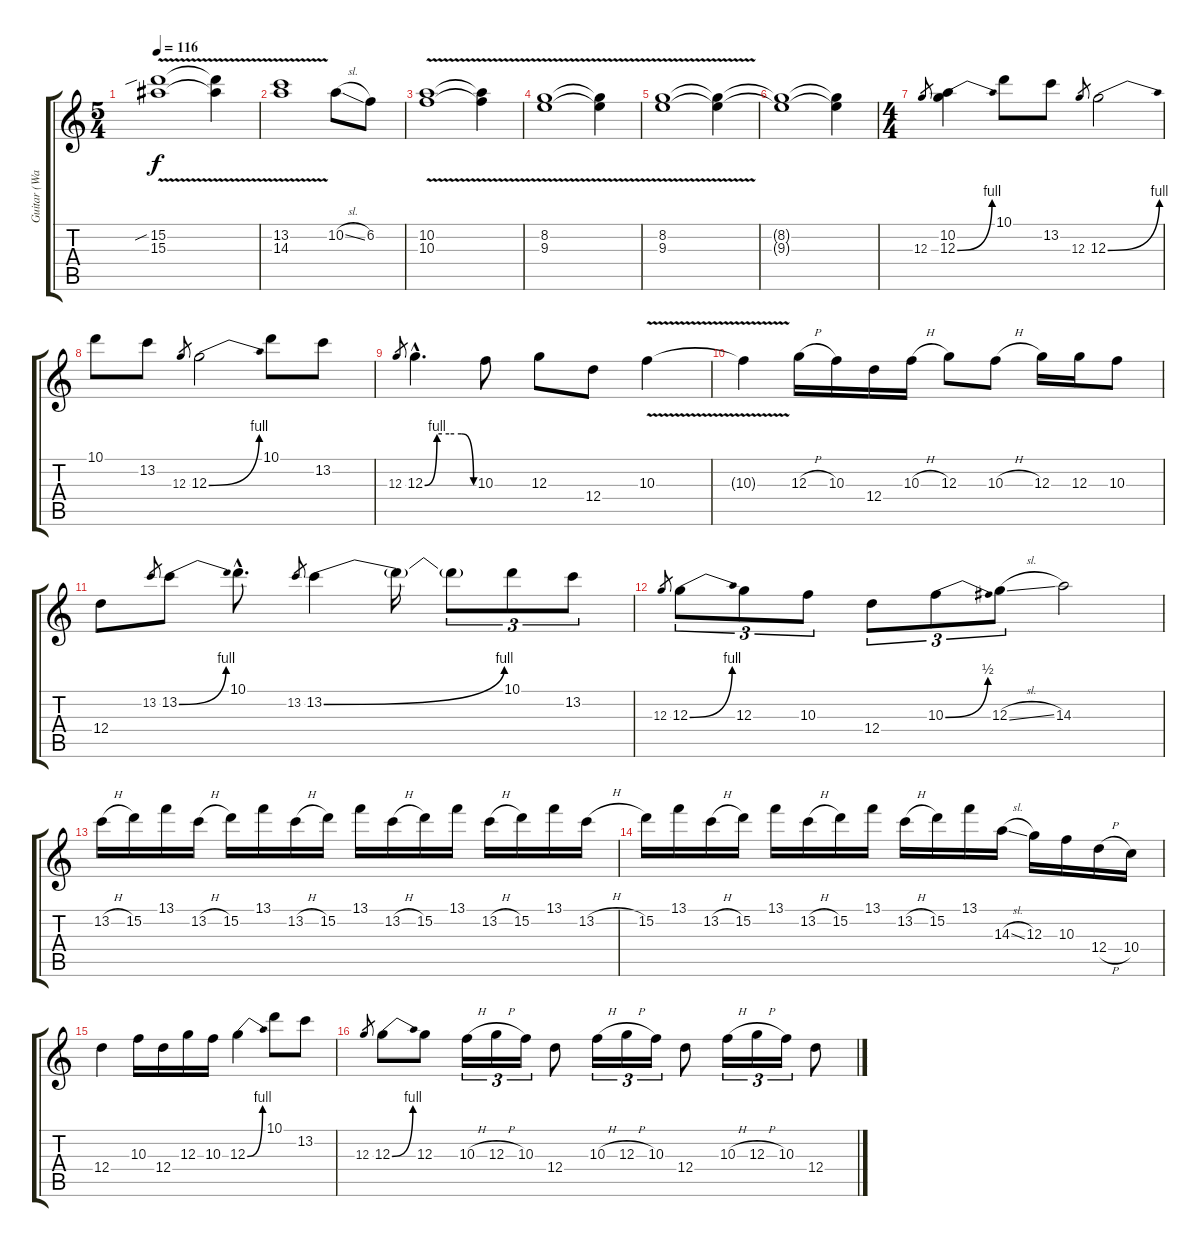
\track ("Guitar (Wah)" "Guitar (Wa") {instrument distortionguitar}
\staff {score tabs}
\tuning (E4 B3 G3 D3 A2 E2) {hide}
\ts (5 4)
\tempo 116
\clef g2
\ks c
(15.2{v sib} 15.3).1{dy f} (15.2{t} 15.3{t}).4 |
(13.2 14.3{v}).1 10.2{sl}.8 6.2.8 |
(10.2{v} 10.3).1 (10.2{t} 10.3{t}).4 |
(8.2{v} 9.3).1 (8.2{t} 9.3{t}).4 |
(8.2{v} 9.3{v}).1 (8.2{t} 9.3{t}).4 |
(8.2{t} 9.3{t}).1 (8.2{t} 9.3{t}).4 |
\ts (4 4)
12.3.8{gr} (10.2 12.3{be (bend 0 0 60 4)}).4 10.1.8 13.2.8 12.3.8{gr} 12.3{be (bend 0 0 60 4)}.2 |
10.1.8 13.2.8 12.3.8{gr} 12.3{be (bend 0 0 60 4)}.2 10.1.8 13.2.8 |
12.3.8{gr} 12.3{be (custom 0 0 15 4 30 4 45 4 60 0) hac}.4{d} 10.3.8 12.3.8 12.4.8 10.3{v}.4 |
10.3{t}.4 12.3{h}.16 10.3.16 12.4.16 10.3{h}.16 12.3.8 10.3{h}.8 12.3.16 12.3.16 10.3.8 |
12.4.8 13.2.8{gr} 13.2{be (bend 0 0 60 4)}.8 10.1{hac}.8{d} 13.2.8{gr} 13.2{be (bend 0 0 60 4)}.4 13.2{t}.16 13.2{t}.8{tu (3 2)} 10.1.8{tu (3 2)} 13.2.8{tu (3 2)} |
12.3.8{gr} 12.3{be (bend 0 0 60 4)}.8{tu (3 2)} 12.3.8{tu (3 2)} 10.3.8{tu (3 2)} 12.4.8{tu (3 2)} 10.3{be (bend 0 0 60 2)}.8{tu (3 2)} 12.3{sl}.8{tu (3 2)} 14.3.2 |
13.2{h}.16 15.2.16 13.1.16 13.2{h}.16 15.2.16 13.1.16 13.2{h}.16 15.2.16 13.1.16 13.2{h}.16 15.2.16 13.1.16 13.2{h}.16 15.2.16 13.1.16 13.2{h}.16 |
15.2.16 13.1.16 13.2{h}.16 15.2.16 13.1.16 13.2{h}.16 15.2.16 13.1.16 13.2{h}.16 15.2.16 13.1.16 14.3{sl}.16 12.3.16 10.3.16 12.4{h}.16 10.4.16 |
12.4.4 10.3.16 12.4.16 12.3.16 10.3.16 12.3{be (bend 0 0 60 4)}.4 10.1.8 13.2.8 |
12.3.8{gr} 12.3{be (bend 0 0 60 4)}.8 12.3.8 10.3{h}.16{tu (3 2)} 12.3{h}.16{tu (3 2)} 10.3.16{tu (3 2)} 12.4.8 10.3{h}.16{tu (3 2)} 12.3{h}.16{tu (3 2)} 10.3.16{tu (3 2)} 12.4.8 10.3{h}.16{tu (3 2)} 12.3{h}.16{tu (3 2)} 10.3.16{tu (3 2)} 12.4.8
